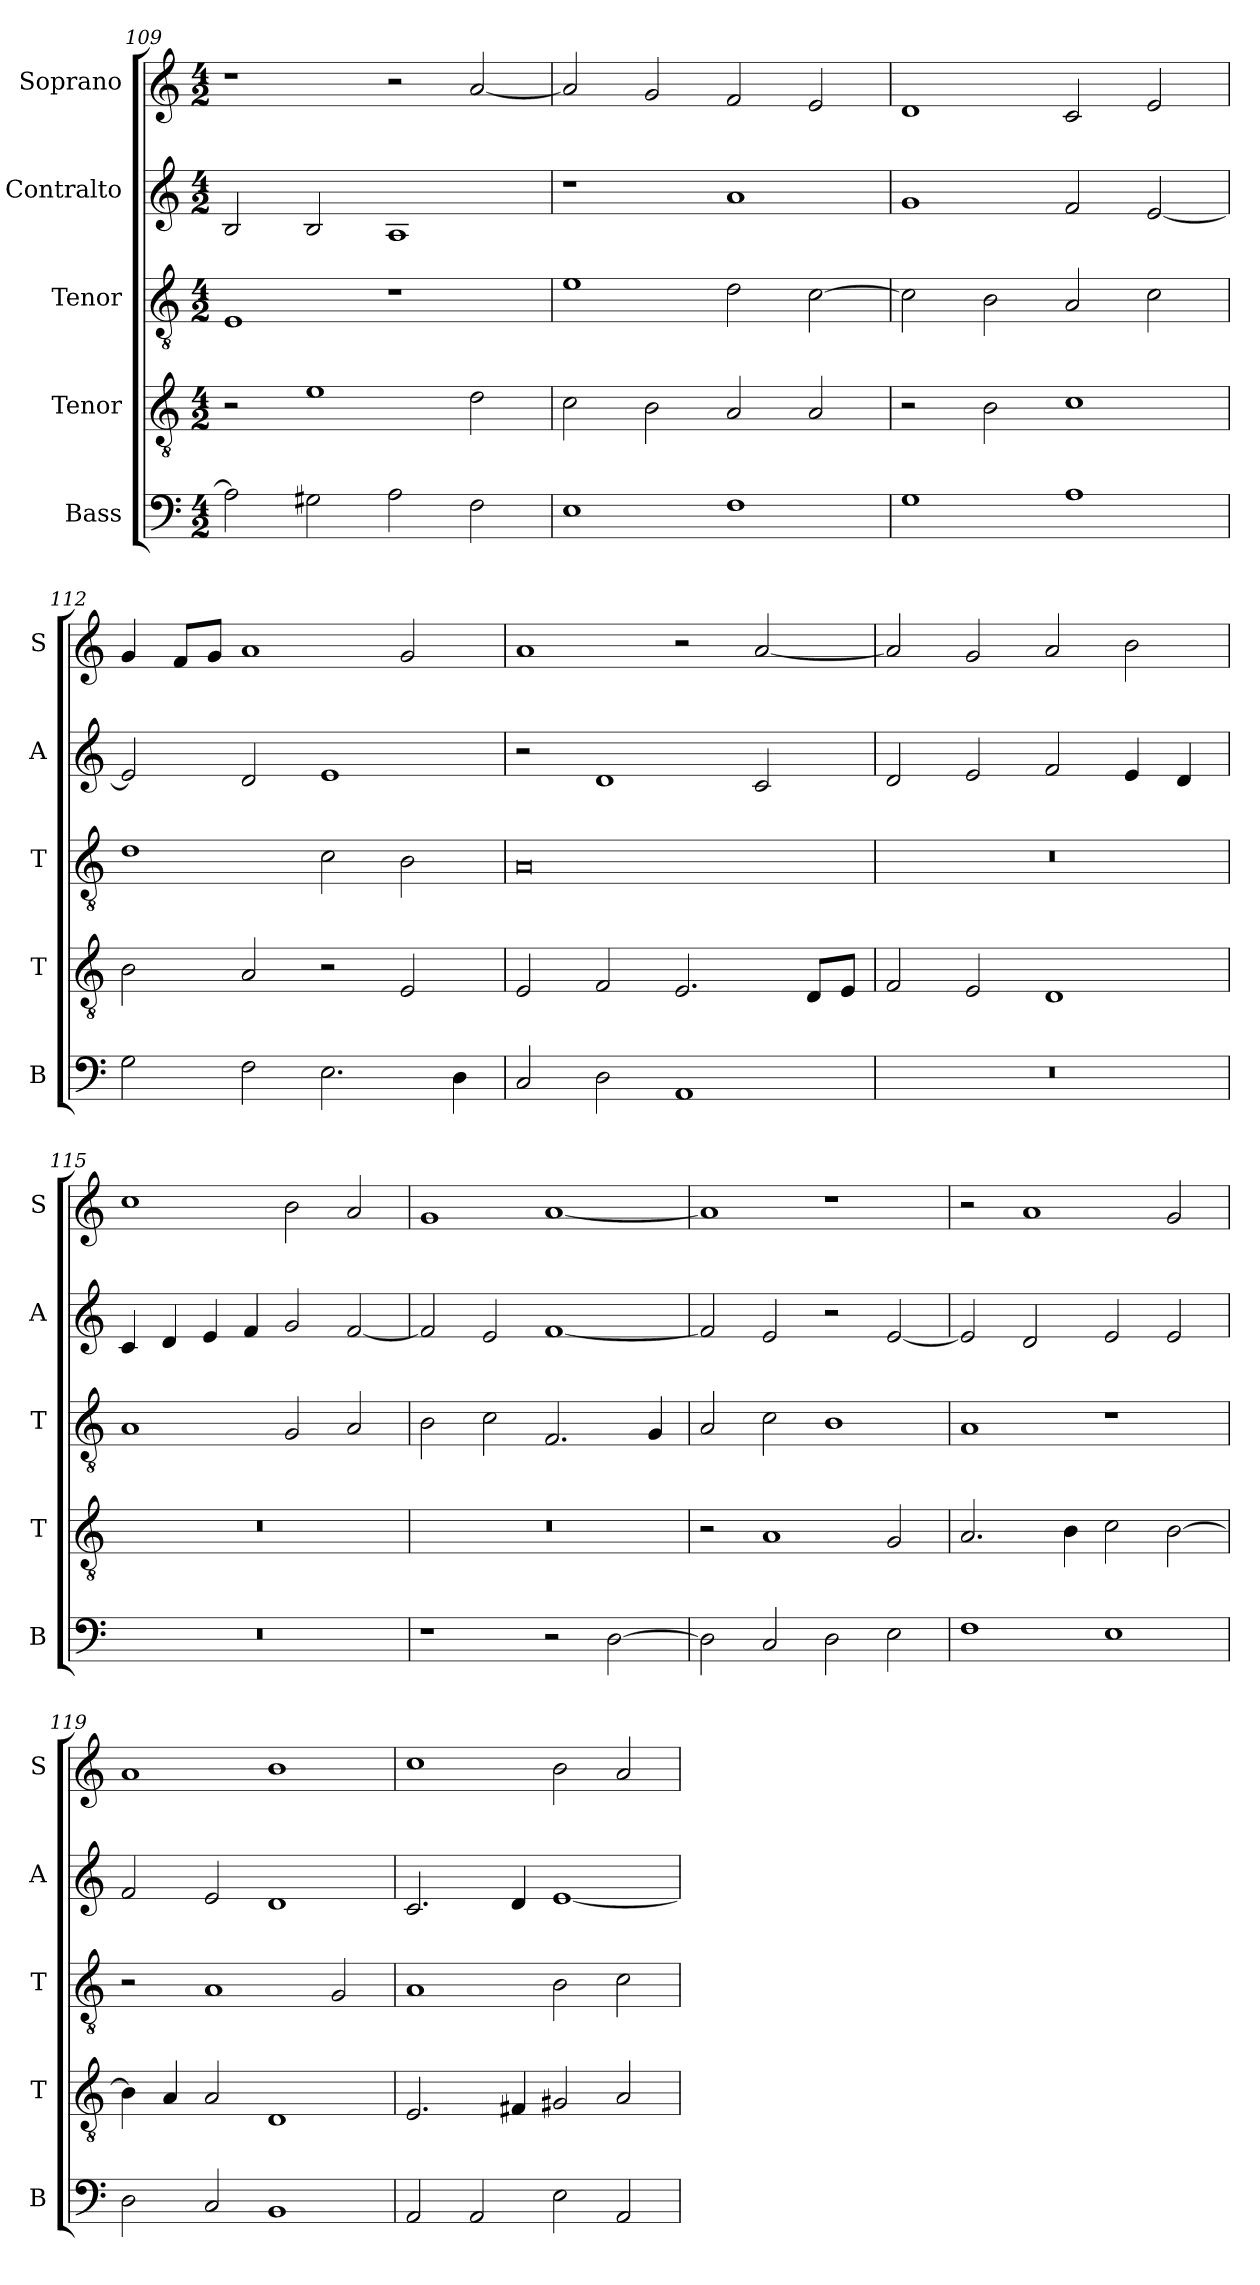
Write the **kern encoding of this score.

**kern	**kern	**kern	**kern	**kern
*part5	*part4	*part3	*part2	*part1
*staff5	*staff4	*staff3	*staff2	*staff1
*I"Bass	*I"Tenor	*I"Tenor	*I"Contralto	*I"Soprano
*I'B	*I'T	*I'T	*I'A	*I'S
*clefF4	*clefGv2	*clefGv2	*clefG2	*clefG2
*k[]	*k[]	*k[]	*k[]	*k[]
*D:dor	*D:dor	*D:dor	*D:dor	*D:dor
*M4/2	*M4/2	*M4/2	*M4/2	*M4/2
=109	=109	=109	=109	=109
2A]	2r	1E	2B	1r
2G#X	1e	.	2B	.
2A	.	1r	1A	2r
2F	2d	.	.	[2a
=110	=110	=110	=110	=110
1E	2c	1e	1r	2a]
.	2B	.	.	2g
1F	2A	2d	1a	2f
.	2A	[2c	.	2e
=111	=111	=111	=111	=111
1G	2r	2c]	1g	1d
.	2B	2B	.	.
1A	1c	2A	2f	2c
.	.	2c	[2e	2e
=112	=112	=112	=112	=112
2G	2B	1d	2e]	4g
.	.	.	.	8f/L
.	.	.	.	8g/J
2F	2A	.	2d	1a
2.E	2r	2c	1e	.
.	2E	2B	.	2g
4D	.	.	.	.
=113	=113	=113	=113	=113
2C	2E	0A	2r	1a
2D	2F	.	1d	.
1AA	2.E	.	.	2r
.	.	.	2c	[2a
.	8D/L	.	.	.
.	8E/J	.	.	.
=114	=114	=114	=114	=114
0r	2F	0r	2d	2a]
.	2E	.	2e	2g
.	1D	.	2f	2a
.	.	.	4e	2b
.	.	.	4d	.
=115	=115	=115	=115	=115
0r	0r	1A	4c	1cc
.	.	.	4d	.
.	.	.	4e	.
.	.	.	4f	.
.	.	2G	2g	2b
.	.	2A	[2f	2a
=116	=116	=116	=116	=116
1r	0r	2B	2f]	1g
.	.	2c	2e	.
2r	.	2.F	[1f	[1a
[2D	.	.	.	.
.	.	4G	.	.
=117	=117	=117	=117	=117
2D]	2r	2A	2f]	1a]
2C	1A	2c	2e	.
2D	.	1B	2r	1r
2E	2G	.	[2e	.
=118	=118	=118	=118	=118
1F	2.A	1A	2e]	2r
.	.	.	2d	1a
.	4B	.	.	.
1E	2c	1r	2e	.
.	[2B	.	2e	2g
=119	=119	=119	=119	=119
2D	4B]	2r	2f	1a
.	4A	.	.	.
2C	2A	1A	2e	.
1BB	1D	.	1d	1b
.	.	2G	.	.
=120	=120	=120	=120	=120
2AA	2.E	1A	2.c	1cc
2AA	.	.	.	.
.	4F#X	.	4d	.
2E	2G#X	2B	[1e	2b
2AA	2A	2c	.	2a
=	=	=	=	=
*-	*-	*-	*-	*-
